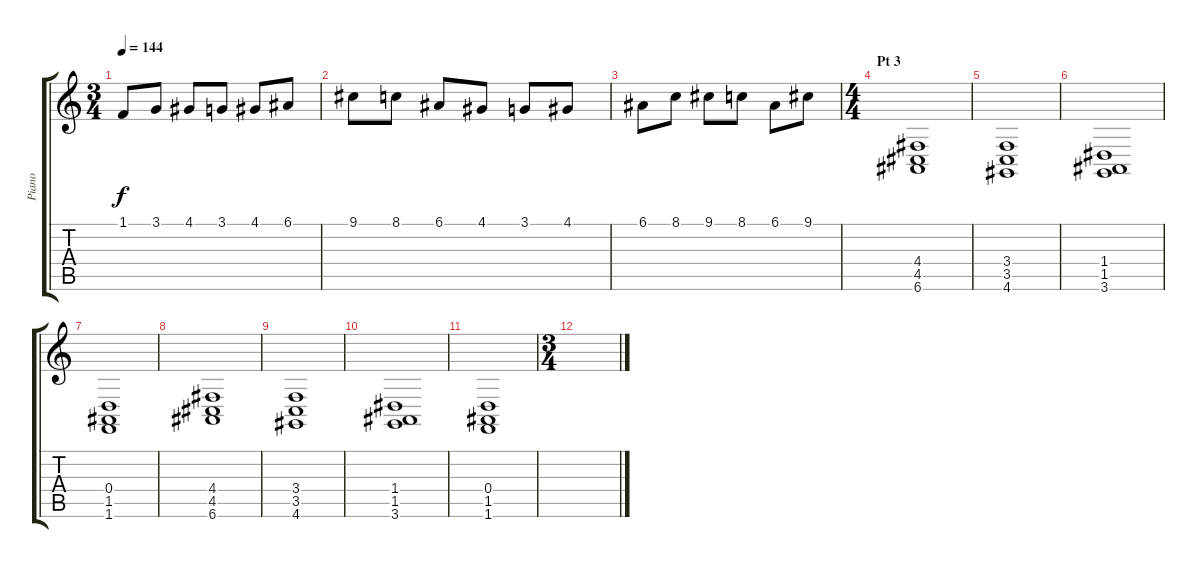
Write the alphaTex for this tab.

\track ("Piano" "Piano") {instrument acousticgrandpiano}
\staff {score tabs}
\tuning (E4 B3 G3 D3 A2 E2) {hide}
\ts (3 4)
\tempo 144
\clef g2
\ks c
1.1.8{dy f} 3.1.8 4.1.8 3.1.8 4.1.8 6.1.8 |
9.1.8 8.1.8 6.1.8 4.1.8 3.1.8 4.1.8 |
6.1.8 8.1.8 9.1.8 8.1.8 6.1.8 9.1.8 |
\ts (4 4)
\section ("" "Pt 3")
(4.4 4.5 6.6).1 |
(3.4 3.5 4.6).1 |
(1.4 1.5 3.6).1 |
(0.4 1.5 1.6).1 |
(4.4 4.5 6.6).1 |
(3.4 3.5 4.6).1 |
(1.4 1.5 3.6).1 |
(0.4 1.5 1.6).1 |
\ts (3 4)
